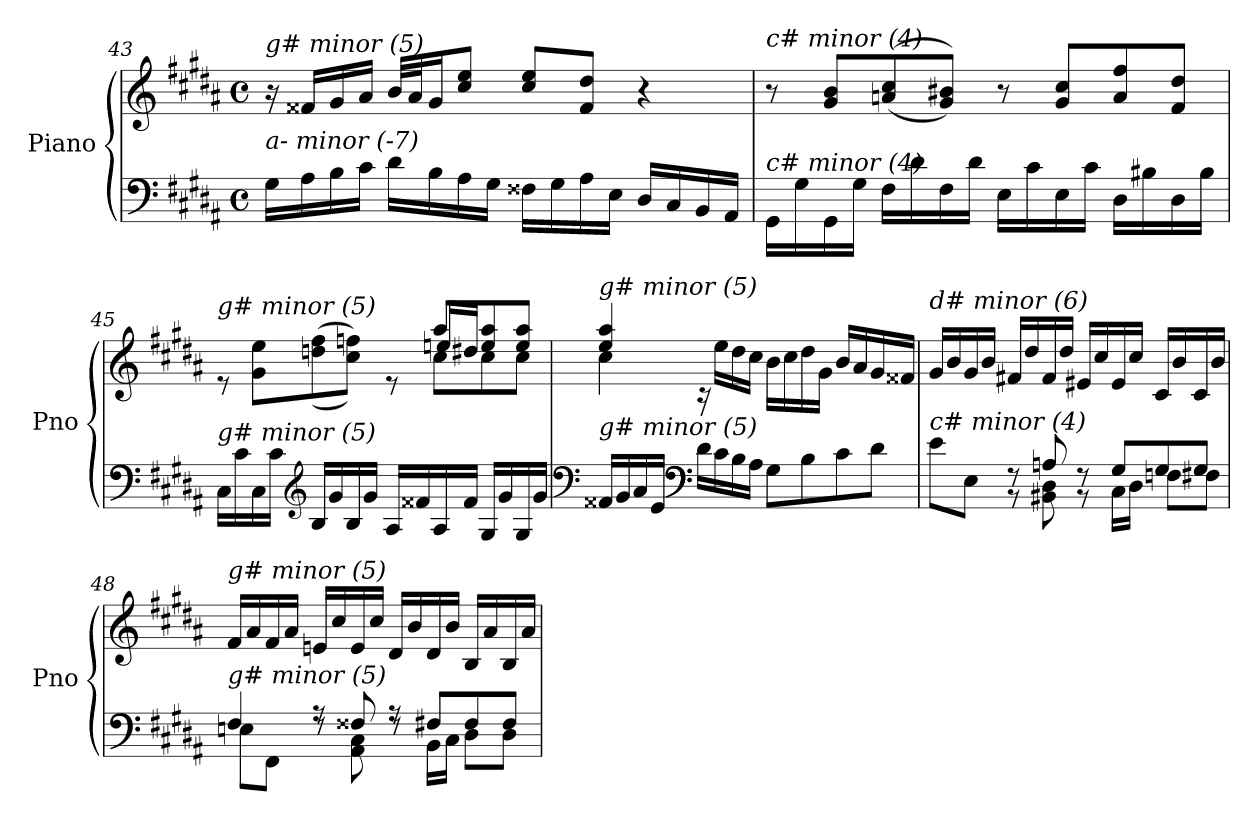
**kern	**kern
*part1	*part1
*staff2	*staff1
*I"Piano	*
*I'Pno	*
!!LO:LB:g=z
*clefF4	*clefG2
*k[f#c#g#d#a#]	*k[f#c#g#d#a#]
*M4/4	*M4/4
*met(c)	*met(c)
=43	=43
!	!LO:TX:i:t=g# minor (5)
!LO:TX:i:t=a- minor (-7)	!
16G#\LL	16r
16A#\	16f##X/LL
16B\	16g#/
16c#\JJ	16a#/JJ
16d#\LL	32b/LLL
.	32a#/J
16B\	16g#/J
16A#\	8cc#/ 8ee/J
16G#\JJ	.
16F##X\LL	8cc#/ 8ee/L
16G#\	.
16A#\	8f##/ 8dd#/J
16E\JJ	.
16D#/LL	4r
16C#/	.
16BB/	.
16AA#/JJ	.
=44	=44
!	!LO:TX:i:t=c# minor (4)
!LO:TX:i:t=c# minor (4)	!
16GG#\LL	8r
16G#\	.
16GG#\	8g#/ 8b/L
16G#\JJ	.
16F#\LL	((>8an/ 8cc#/
16d#\	.
16F#\	8g#/ 8b#X/J))
16d#\JJ	.
16E\LL	8r
16c#\	.
16E\	8g#/ 8cc#/L
16c#\JJ	.
16D#\LL	8a/ 8ff#/
16B#X\	.
16D#\	8f#/ 8dd#/J
16B#\JJ	.
=45	=45
*^	*^
*	*^	*	*^
!	!	!	!LO:TX:i:t=g# minor (5)	!	!
!LO:TX:i:t=g# minor (5)	!	!	!	!	!
2ryy	2ryy	16C#\LL	8re	2ryy	2ryy
.	.	16c#\	.	.	.
.	.	16C#\	8g#\ 8ee\L	.	.
.	.	16c#\JJ	.	.	.
*clefG2	*	*	*	*	*
.	.	16B/LL	((>8ddn\ 8ff#\	.	.
.	.	16g#/	.	.	.
.	.	16B/	8cc#\ 8ffni\J))	.	.
.	.	16g#/JJ	.	.	.
8ryy	8ryy	16A#/LL	8re	8ryy	8ryy
.	.	16f##X/	.	.	.
4.ryy	8ryy	16A#/	8aa#/L	8cc#\L	16een/LL
.	.	16f##/JJ	.	.	16dd#X/JJ
.	4ryy	16G#/LL	8ee/ 8aa#/	8cc#\	4ryy
.	.	16g#/	.	.	.
.	.	16G#/	8ee/ 8aa#/J	8cc#\J	.
.	.	16g#/JJ	.	.	.
*	*	*	*	*v	*v
!!LO:LB:g=z
=46	=46	=46	=46	=46
!	!	!	!LO:TX:i:t=g# minor (5)	!
!LO:TX:i:t=g# minor (5)	!	!	!	!
*	*v	*v	*	*
4ryy	16f##X/LL	4ee/ 4aa#/	4cc#\
.	16g#/	.	.
.	16a#/	.	.
.	16e/JJ	.	.
*clefF4	*	*	*
2.ryy	16d#\LL	16rc	2.ryy
.	16c#\	16ee\LL	.
.	16B\	16dd#\	.
.	16A#\JJ	16cc#\JJ	.
.	8G#\L	16b\LL	.
.	.	16cc#\	.
.	8B\	16dd#\	.
.	.	16g#\JJ	.
.	8c#\	16b/LL	.
.	.	16a#/	.
.	8d#\J	16g#/	.
.	.	16f##X/JJ	.
=47	=47	=47	=47
!	!	!LO:TX:i:t=d# minor (6)	!
!LO:TX:i:t=c# minor (4)	!	!	!
8e\L	4ryy	16g#/LL	4ryy
.	.	16b/	.
8E\J	.	16g#/	.
.	.	16b/JJ	.
8rBB	8rF	16f#X/LL	2.ryy
.	.	16dd#/	.
8An/	8BB#X\ 8D#\	16f#/	.
.	.	16dd#/JJ	.
8rBB	8rF	16e#X/LL	.
.	.	16cc#/	.
8G#/L	16C#\LL	16e#/	.
.	16D#\JJ	16cc#/JJ	.
8G#/	8Fni\L	16c#/LL	.
.	.	16b/	.
8G#/J	8F#i\J	16c#/	.
.	.	16b/JJ	.
*	*	*v	*v
=48	=48	=48
!	!	!LO:TX:i:t=g# minor (5)
!LO:TX:i:t=g# minor (5)	!	!
4F#/	8En\L	16f#/LL
.	.	16a#/
.	8FF#\J	16f#/
.	.	16a#/JJ
8r	8rF	16en/LL
.	.	16cc#/
8F##Xi/	8AA#\ 8C#\	16e/
.	.	16cc#/JJ
8r	8rF	16d#/LL
.	.	16b/
8F#/L	16BB\LL	16d#/
.	16C#\JJ	16b/JJ
8F#/	8D#\L	16B/LL
.	.	16a#/
8F#/J	8D#\J	16B/
.	.	16a#/JJ
*v	*v	*
=	=
*-	*-
